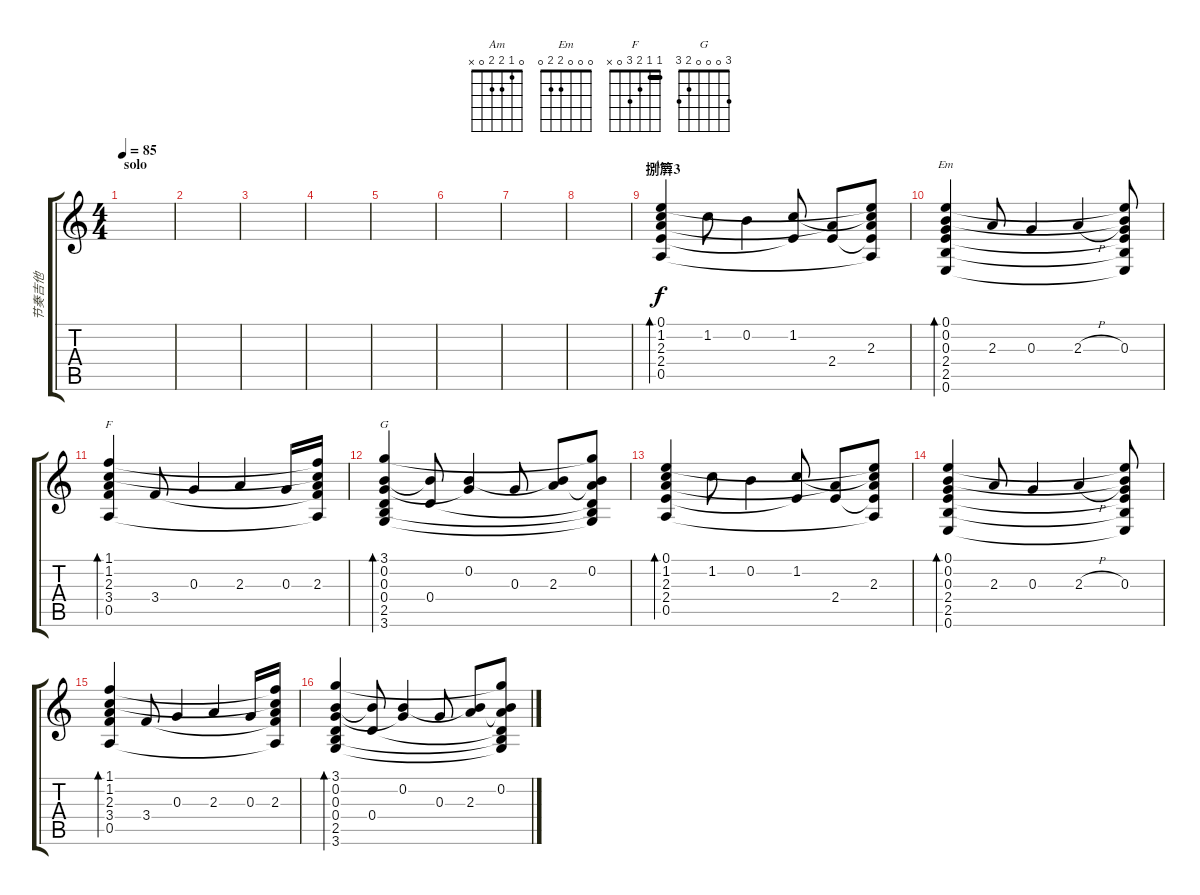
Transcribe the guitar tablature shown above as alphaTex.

\track ("节奏吉他" "节奏吉他") {instrument electricguitarclean}
\staff {score tabs}
\tuning (E4 B3 G3 D3 A2 E2) {hide}
\chord ("Am" 0 1 2 2 0 x)
\chord ("Em" 0 0 0 2 2 0)
\chord ("F" 1 1 2 3 0 x) {barre 1}
\chord ("G" 3 0 0 0 2 3)
\ts (4 4)
\section ("" "solo")
\tempo 85
\clef g2
\ks c
|
|
|
|
|
|
|
|
\section ("" "捌簈3")
(0.1 1.2 2.3 2.4 0.5).4{bd 120 ch "Am"} 1.2.8 0.2.4 (1.2 2.4{t}).8 (2.3{t} 2.4).8 (0.1{t} 1.2{t} 2.3 2.4{t} 0.5{t}).8 |
(0.1 0.2 0.3 2.4 2.5 0.6).4{bd 60 ch "Em"} 2.3.8 0.3.4 2.3{h}.4 (0.1{t} 0.2{t} 0.3 2.4{t} 2.5{t} 0.6{t}).8 |
(1.1 1.2 2.3 3.4 0.5).4{bd 120 ch "F"} 3.4.8 0.3.4 2.3.4 0.3.16 (1.1{t} 1.2{t} 2.3 3.4{t} 0.5{t}).16 |
(3.1 0.2 0.3 0.4 2.5 3.6).4{bd 120 ch "G"} (0.2{t} 0.4).8 (0.2 0.3{t}).4 0.3.8 (0.2{t} 2.3).8 (3.1{t} 0.2 2.3{t} 0.4{t} 2.5{t} 3.6{t}).8 |
(0.1 1.2 2.3 2.4 0.5).4{bd 120} 1.2.8 0.2.4 (1.2 2.4{t}).8 (2.3{t} 2.4).8 (0.1{t} 1.2{t} 2.3 2.4{t} 0.5{t}).8 |
(0.1 0.2 0.3 2.4 2.5 0.6).4{bd 60} 2.3.8 0.3.4 2.3{h}.4 (0.1{t} 0.2{t} 0.3 2.4{t} 2.5{t} 0.6{t}).8 |
(1.1 1.2 2.3 3.4 0.5).4{bd 120} 3.4.8 0.3.4 2.3.4 0.3.16 (1.1{t} 1.2{t} 2.3 3.4{t} 0.5{t}).16 |
(3.1 0.2 0.3 0.4 2.5 3.6).4{bd 120} (0.2{t} 0.4).8 (0.2 0.3{t}).4 0.3.8 (0.2{t} 2.3).8 (3.1{t} 0.2 2.3{t} 0.4{t} 2.5{t} 3.6{t}).8
